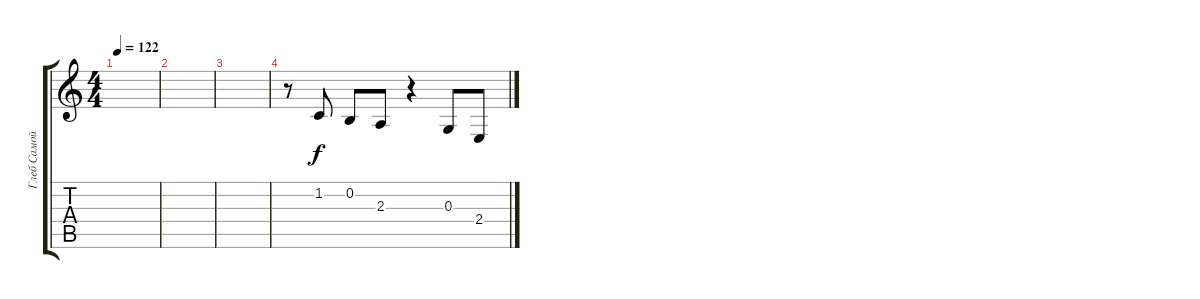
\track ("Глеб Самойлов (клавишные)" "Глеб Самой") {instrument clavinet}
\staff {score tabs}
\tuning (E4 B3 G3 D3 A2 E2) {hide}
\ts (4 4)
\tempo 122
\clef g2
\ks c
|
|
|
r.8 1.2.8 0.2.8 2.3.8 r.4 0.3.8 2.4.8
